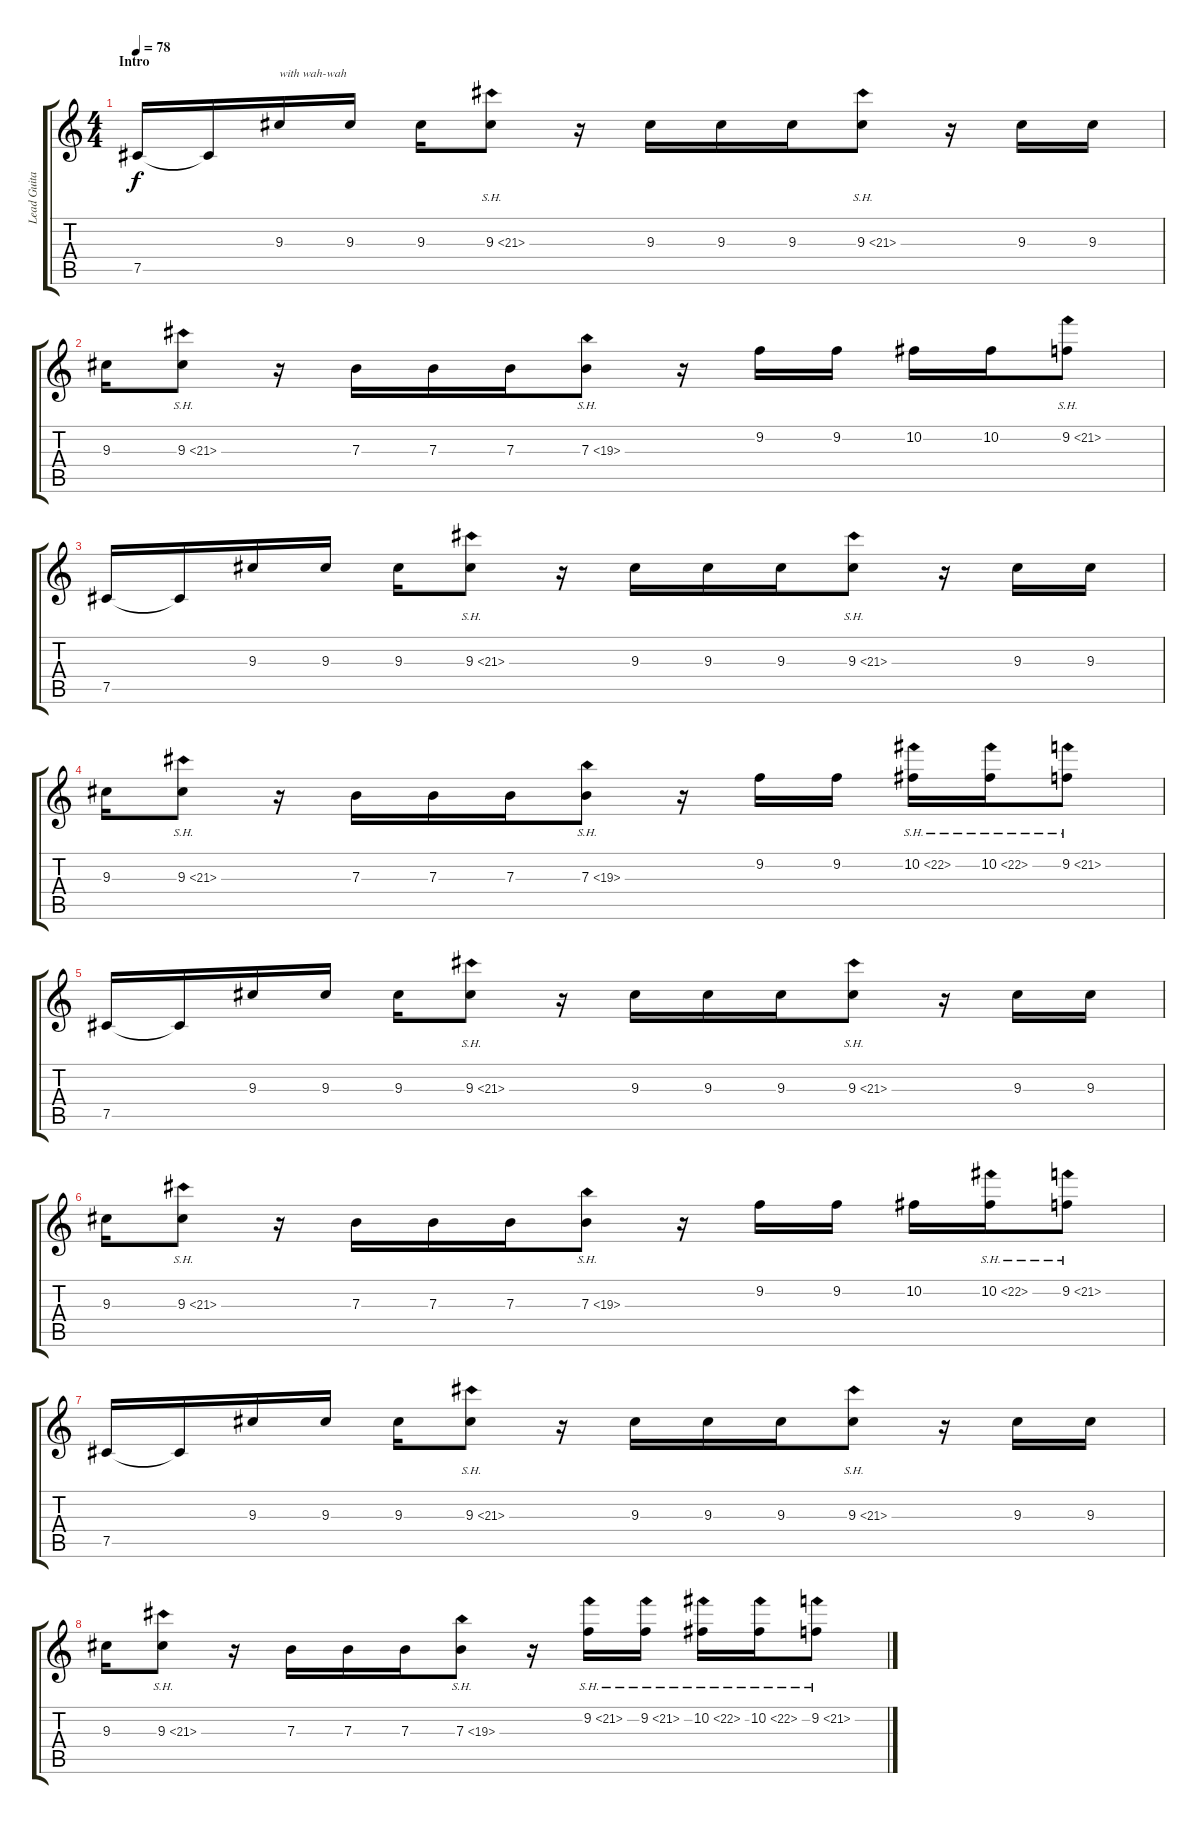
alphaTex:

\track ("Lead Guitar w/Wah" "Lead Guita") {instrument distortionguitar}
\staff {score tabs}
\tuning (Db4 Ab3 E3 B2 Gb2 Db2) {hide}
\ts (4 4)
\section ("" "Intro")
\tempo 78
\clef g2
\ks c
7.5.16{dy f volume 13 instrument distortionguitar} 7.5{t}.16 9.3.16{txt "with wah-wah"} 9.3.16 9.3.16 9.3{sh 12}.8 r.16 9.3.16 9.3.16 9.3.16 9.3{sh 12}.8 r.16 9.3.16 9.3.16 |
9.3.16 9.3{sh 12}.8 r.16 7.3.16 7.3.16 7.3.16 7.3{sh 12}.8 r.16 9.2.16 9.2.16 10.2.16 10.2.16 9.2{sh 12}.8 |
7.5.16 7.5{t}.16 9.3.16 9.3.16 9.3.16 9.3{sh 12}.8 r.16 9.3.16 9.3.16 9.3.16 9.3{sh 12}.8 r.16 9.3.16 9.3.16 |
9.3.16 9.3{sh 12}.8 r.16 7.3.16 7.3.16 7.3.16 7.3{sh 12}.8 r.16 9.2.16 9.2.16 10.2{sh 12}.16 10.2{sh 12}.16 9.2{sh 12}.8 |
7.5.16 7.5{t}.16 9.3.16 9.3.16 9.3.16 9.3{sh 12}.8 r.16 9.3.16 9.3.16 9.3.16 9.3{sh 12}.8 r.16 9.3.16 9.3.16 |
9.3.16 9.3{sh 12}.8 r.16 7.3.16 7.3.16 7.3.16 7.3{sh 12}.8 r.16 9.2.16 9.2.16 10.2.16 10.2{sh 12}.16 9.2{sh 12}.8 |
7.5.16 7.5{t}.16 9.3.16 9.3.16 9.3.16 9.3{sh 12}.8 r.16 9.3.16 9.3.16 9.3.16 9.3{sh 12}.8 r.16 9.3.16 9.3.16 |
9.3.16 9.3{sh 12}.8 r.16 7.3.16 7.3.16 7.3.16 7.3{sh 12}.8 r.16 9.2{sh 12}.16 9.2{sh 12}.16 10.2{sh 12}.16 10.2{sh 12}.16 9.2{sh 12}.8
